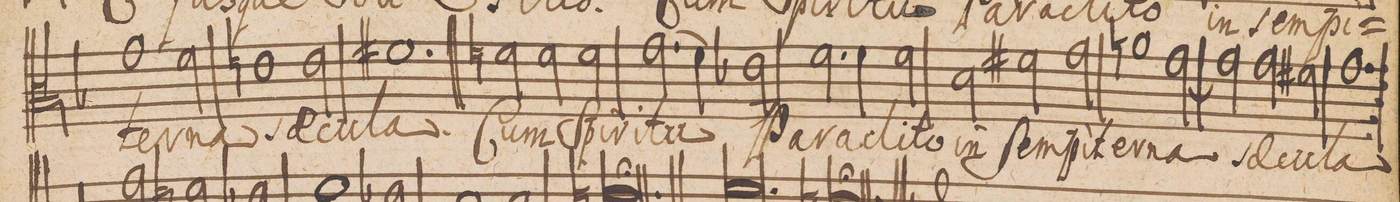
**kern	**text
*I"Alto	*
*clefC3	*
*k[b-e-]	*
*M3/2	*
1g	-ter-
2f\	-na
=79	=79
1en	sae-
2e\	-cu-
=80	=80
1.f#X	-la.
=81||	=81||
2fn\	Cum
2f\	Spi-
2f\	-ri-
=82	=82
(2.g\	-tu
4f\)	.
2e-X\	Pa-
=83	=83
2.f\	-ra-
4f\	-cli-
2f\	-to
=84	=84
2d\	in
2f#X\	Sem-
2g\	-pi-
=85	=85
1an	-ter-
[<2g\	-na
=86	=86
2g\]	.
2g\	sae-
2f#X\	-cu-
=87	=87
1.g	-la
=88	=88
*-	*-
